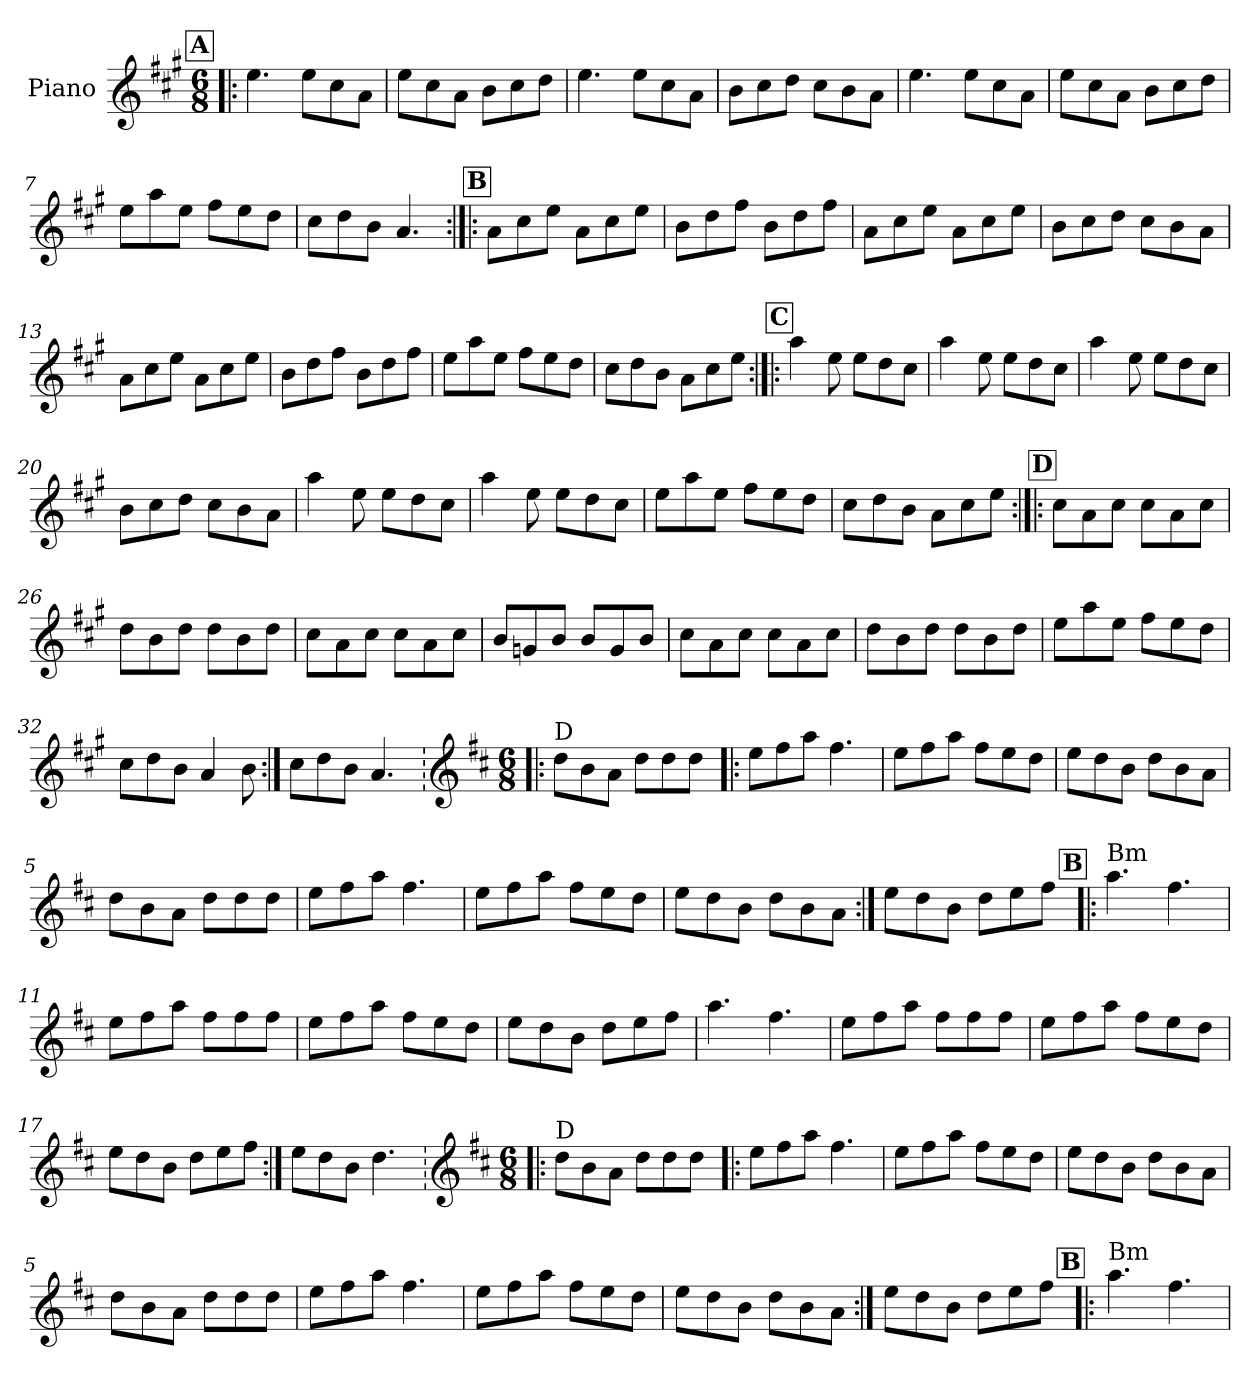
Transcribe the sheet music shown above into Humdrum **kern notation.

**kern
*part1
*staff1
*I"Piano
*I'Pno.
*clefG2
*k[f#c#g#]
*M6/8
*MM222
!!LO:REH:place=s1:a:B:fs=14:t=A
=1!|:
4.ee\
8ee\L
8cc#\
8a\J
=2
8ee\L
8cc#\
8a\J
8b\L
8cc#\
8dd\J
=3
4.ee\
8ee\L
8cc#\
8a\J
=4
8b\L
8cc#\
8dd\J
8cc#\L
8b\
8a\J
!!LO:LB:g=z
=5
4.ee\
8ee\L
8cc#\
8a\J
=6
8ee\L
8cc#\
8a\J
8b\L
8cc#\
8dd\J
=7
8ee\L
8aa\
8ee\J
8ff#\L
8ee\
8dd\J
=8
8cc#\L
8dd\
8b\J
4.a/
!!LO:LB:g=z
!!LO:REH:place=s1:a:B:fs=14:t=B
=9:|!|:
8a\L
8cc#\
8ee\J
8a\L
8cc#\
8ee\J
=10
8b\L
8dd\
8ff#\J
8b\L
8dd\
8ff#\J
=11
8a\L
8cc#\
8ee\J
8a\L
8cc#\
8ee\J
=12
8b\L
8cc#\
8dd\J
8cc#\L
8b\
8a\J
!!LO:LB:g=z
=13
8a\L
8cc#\
8ee\J
8a\L
8cc#\
8ee\J
=14
8b\L
8dd\
8ff#\J
8b\L
8dd\
8ff#\J
=15
8ee\L
8aa\
8ee\J
8ff#\L
8ee\
8dd\J
=16
8cc#\L
8dd\
8b\J
8a\L
8cc#\
8ee\J
!!LO:LB:g=z
!!LO:REH:place=s1:a:B:fs=14:t=C
=17:|!|:
4aa\
8ee\
8ee\L
8dd\
8cc#\J
=18
4aa\
8ee\
8ee\L
8dd\
8cc#\J
=19
4aa\
8ee\
8ee\L
8dd\
8cc#\J
=20
8b\L
8cc#\
8dd\J
8cc#\L
8b\
8a\J
!!LO:LB:g=z
=21
4aa\
8ee\
8ee\L
8dd\
8cc#\J
=22
4aa\
8ee\
8ee\L
8dd\
8cc#\J
=23
8ee\L
8aa\
8ee\J
8ff#\L
8ee\
8dd\J
=24
8cc#\L
8dd\
8b\J
8a\L
8cc#\
8ee\J
!!LO:LB:g=z
!!LO:REH:place=s1:a:B:fs=14:t=D
=25:|!|:
8cc#\L
8a\
8cc#\J
8cc#\L
8a\
8cc#\J
=26
8dd\L
8b\
8dd\J
8dd\L
8b\
8dd\J
=27
8cc#\L
8a\
8cc#\J
8cc#\L
8a\
8cc#\J
=28
8b/L
8gn/
8b/J
8b/L
8g/
8b/J
!!LO:LB:g=z
=29
8cc#\L
8a\
8cc#\J
8cc#\L
8a\
8cc#\J
=30
8dd\L
8b\
8dd\J
8dd\L
8b\
8dd\J
=31
8ee\L
8aa\
8ee\J
8ff#\L
8ee\
8dd\J
=32
8cc#\L
8dd\
8b\J
4a/
8b\
=33:|!
8cc#\L
8dd\
8b\J
4.a/
=1|!:
!!LO:REH:place=s1:a:B:fs=14:t=A
*clefG2
*k[f#c#]
*M6/8
*MM222
!LO:TX:a:t=D
8dd\L
8b\
8a\J
8dd\L
8dd\
8dd\J
=2
8ee\L
8ff#\
8aa\J
4.ff#\
=3
8ee\L
8ff#\
8aa\J
8ff#\L
8ee\
8dd\J
=4
8ee\L
8dd\
8b\J
8dd\L
8b\
8a\J
!!LO:LB:g=z
=5
8dd\L
8b\
8a\J
8dd\L
8dd\
8dd\J
=6
8ee\L
8ff#\
8aa\J
4.ff#\
=7
8ee\L
8ff#\
8aa\J
8ff#\L
8ee\
8dd\J
=8
8ee\L
8dd\
8b\J
8dd\L
8b\
8a\J
=9:|!
8ee\L
8dd\
8b\J
8dd\L
8ee\
8ff#\J
!!LO:LB:g=z
!!LO:REH:place=s1:a:B:fs=14:t=B
=10!|:
!LO:TX:a:t=Bm
4.aa\
4.ff#\
=11
8ee\L
8ff#\
8aa\J
8ff#\L
8ff#\
8ff#\J
=12
8ee\L
8ff#\
8aa\J
8ff#\L
8ee\
8dd\J
=13
8ee\L
8dd\
8b\J
8dd\L
8ee\
8ff#\J
!!LO:LB:g=z
=14
4.aa\
4.ff#\
=15
8ee\L
8ff#\
8aa\J
8ff#\L
8ff#\
8ff#\J
=16
8ee\L
8ff#\
8aa\J
8ff#\L
8ee\
8dd\J
=17
8ee\L
8dd\
8b\J
8dd\L
8ee\
8ff#\J
=18:|!
8ee\L
8dd\
8b\J
4.dd\
=1|!:
!!LO:REH:place=s1:a:B:fs=14:t=A
*clefG2
*k[f#c#]
*M6/8
*MM222
!LO:TX:a:t=D
8dd\L
8b\
8a\J
8dd\L
8dd\
8dd\J
=2
8ee\L
8ff#\
8aa\J
4.ff#\
=3
8ee\L
8ff#\
8aa\J
8ff#\L
8ee\
8dd\J
=4
8ee\L
8dd\
8b\J
8dd\L
8b\
8a\J
!!LO:LB:g=z
=5
8dd\L
8b\
8a\J
8dd\L
8dd\
8dd\J
=6
8ee\L
8ff#\
8aa\J
4.ff#\
=7
8ee\L
8ff#\
8aa\J
8ff#\L
8ee\
8dd\J
=8
8ee\L
8dd\
8b\J
8dd\L
8b\
8a\J
=9:|!
8ee\L
8dd\
8b\J
8dd\L
8ee\
8ff#\J
!!LO:LB:g=z
!!LO:REH:place=s1:a:B:fs=14:t=B
=10!|:
!LO:TX:a:t=Bm
4.aa\
4.ff#\
=
*-
